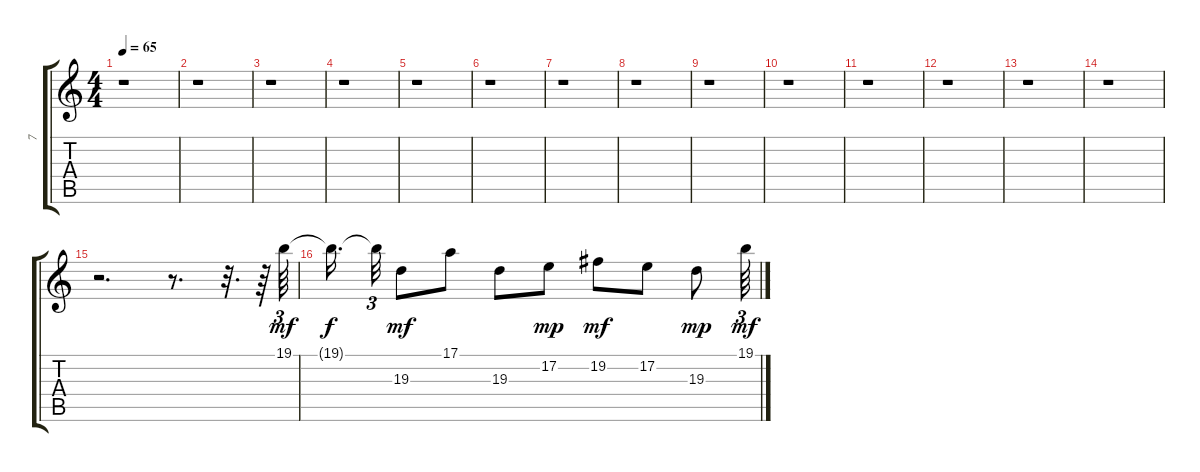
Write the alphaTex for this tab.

\track ("7" "7") {instrument brightacousticpiano}
\staff {score tabs}
\tuning (E4 B3 G3 D3 A2 E2) {hide}
\ts (4 4)
\tempo 65
\clef g2
\ks c
r.1{dy f} |
r.1 |
r.1 |
r.1 |
r.1 |
r.1 |
r.1 |
r.1 |
r.1 |
r.1 |
r.1 |
r.1 |
r.1 |
r.1 |
r.2{d} r.8{d} r.32{d} r.64 19.1.64{tu (3 2) dy mf} |
19.1{t}.16{d dy f beam splitsecondary} 19.1{t}.32{tu (3 2)} 19.3.8{dy mf} 17.1.8 19.3.8 17.2.8{dy mp} 19.2.8{dy mf} 17.2.8 19.3.8{dy mp} 19.1.64{tu (3 2) dy mf}
